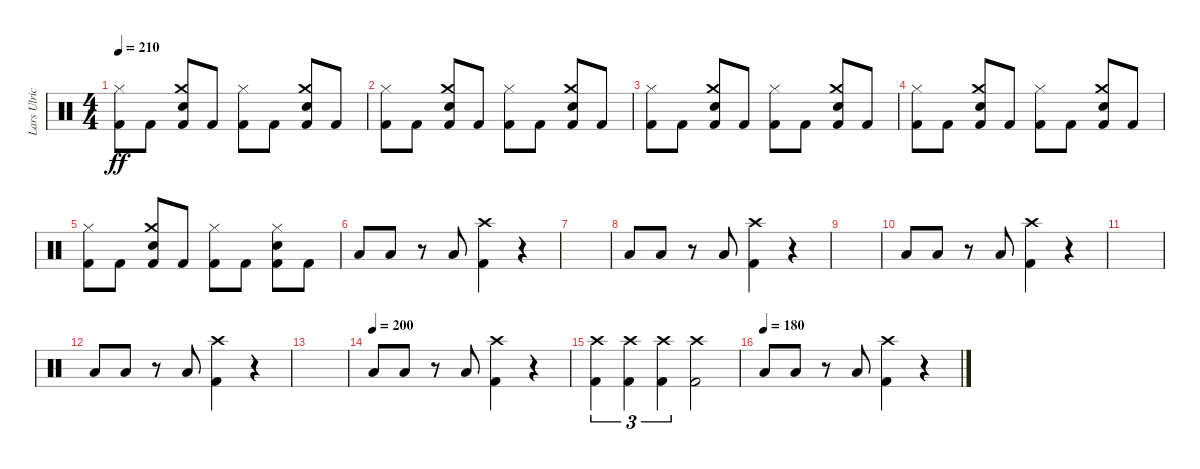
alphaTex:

\track ("Lars Ulrich" "Lars Ulric") {instrument percussion}
\staff {score}
\articulation defaults
\ts (4 4)
\tempo 210
\clef neutral
\ks c
("Hi-Hat (closed)" "Kick (hit) 2").8{dy ff} "Kick (hit) 2".8 ("Crash medium (hit)" "Snare (hit) 2" "Kick (hit) 2").8 "Kick (hit) 2".8 ("Hi-Hat (closed)" "Kick (hit) 2").8 "Kick (hit) 2".8 ("Crash medium (hit)" "Snare (hit) 2" "Kick (hit) 2").8 "Kick (hit) 2".8 |
("Hi-Hat (closed)" "Kick (hit) 2").8 "Kick (hit) 2".8 ("Crash medium (hit)" "Snare (hit) 2" "Kick (hit) 2").8 "Kick (hit) 2".8 ("Hi-Hat (closed)" "Kick (hit) 2").8 "Kick (hit) 2".8 ("Crash medium (hit)" "Snare (hit) 2" "Kick (hit) 2").8 "Kick (hit) 2".8 |
("Hi-Hat (closed)" "Kick (hit) 2").8 "Kick (hit) 2".8 ("Crash medium (hit)" "Snare (hit) 2" "Kick (hit) 2").8 "Kick (hit) 2".8 ("Hi-Hat (closed)" "Kick (hit) 2").8 "Kick (hit) 2".8 ("Crash medium (hit)" "Snare (hit) 2" "Kick (hit) 2").8 "Kick (hit) 2".8 |
("Hi-Hat (closed)" "Kick (hit) 2").8 "Kick (hit) 2".8 ("Crash medium (hit)" "Snare (hit) 2" "Kick (hit) 2").8 "Kick (hit) 2".8 ("Hi-Hat (closed)" "Kick (hit) 2").8 "Kick (hit) 2".8 ("Crash medium (hit)" "Snare (hit) 2" "Kick (hit) 2").8 "Kick (hit) 2".8 |
("Hi-Hat (closed)" "Kick (hit) 2").8 "Kick (hit) 2".8 ("Crash medium (hit)" "Snare (hit) 2" "Kick (hit) 2").8 "Kick (hit) 2".8 ("Hi-Hat (closed)" "Kick (hit) 2").8 "Kick (hit) 2".8 ("Hi-Hat (closed)" "Snare (hit) 2" "Kick (hit) 2").8 "Kick (hit) 2".8 |
"Low Tom (hit)".8 "Low Tom (hit)".8 r.8 "Low Tom (hit)".8 ("Crash high (hit)" "Kick (hit) 2").4 r.4 |
|
"Low Tom (hit)".8 "Low Tom (hit)".8 r.8 "Low Tom (hit)".8 ("Crash high (hit)" "Kick (hit) 2").4 r.4 |
|
"Low Tom (hit)".8 "Low Tom (hit)".8 r.8 "Low Tom (hit)".8 ("Crash high (hit)" "Kick (hit) 2").4 r.4 |
|
"Low Tom (hit)".8 "Low Tom (hit)".8 r.8 "Low Tom (hit)".8 ("Crash high (hit)" "Kick (hit) 2").4 r.4 |
|
\tempo (200)
"Low Tom (hit)".8 "Low Tom (hit)".8 r.8 "Low Tom (hit)".8 ("Crash high (hit)" "Kick (hit) 2").4 r.4 |
("Crash high (hit)" "Kick (hit) 2").4{tu (3 2)} ("Crash high (hit)" "Kick (hit) 2").4{tu (3 2)} ("Crash high (hit)" "Kick (hit) 2").4{tu (3 2)} ("Crash high (hit)" "Kick (hit) 2").2 |
\tempo (180)
"Low Tom (hit)".8 "Low Tom (hit)".8 r.8 "Low Tom (hit)".8 ("Crash high (hit)" "Kick (hit) 2").4 r.4
